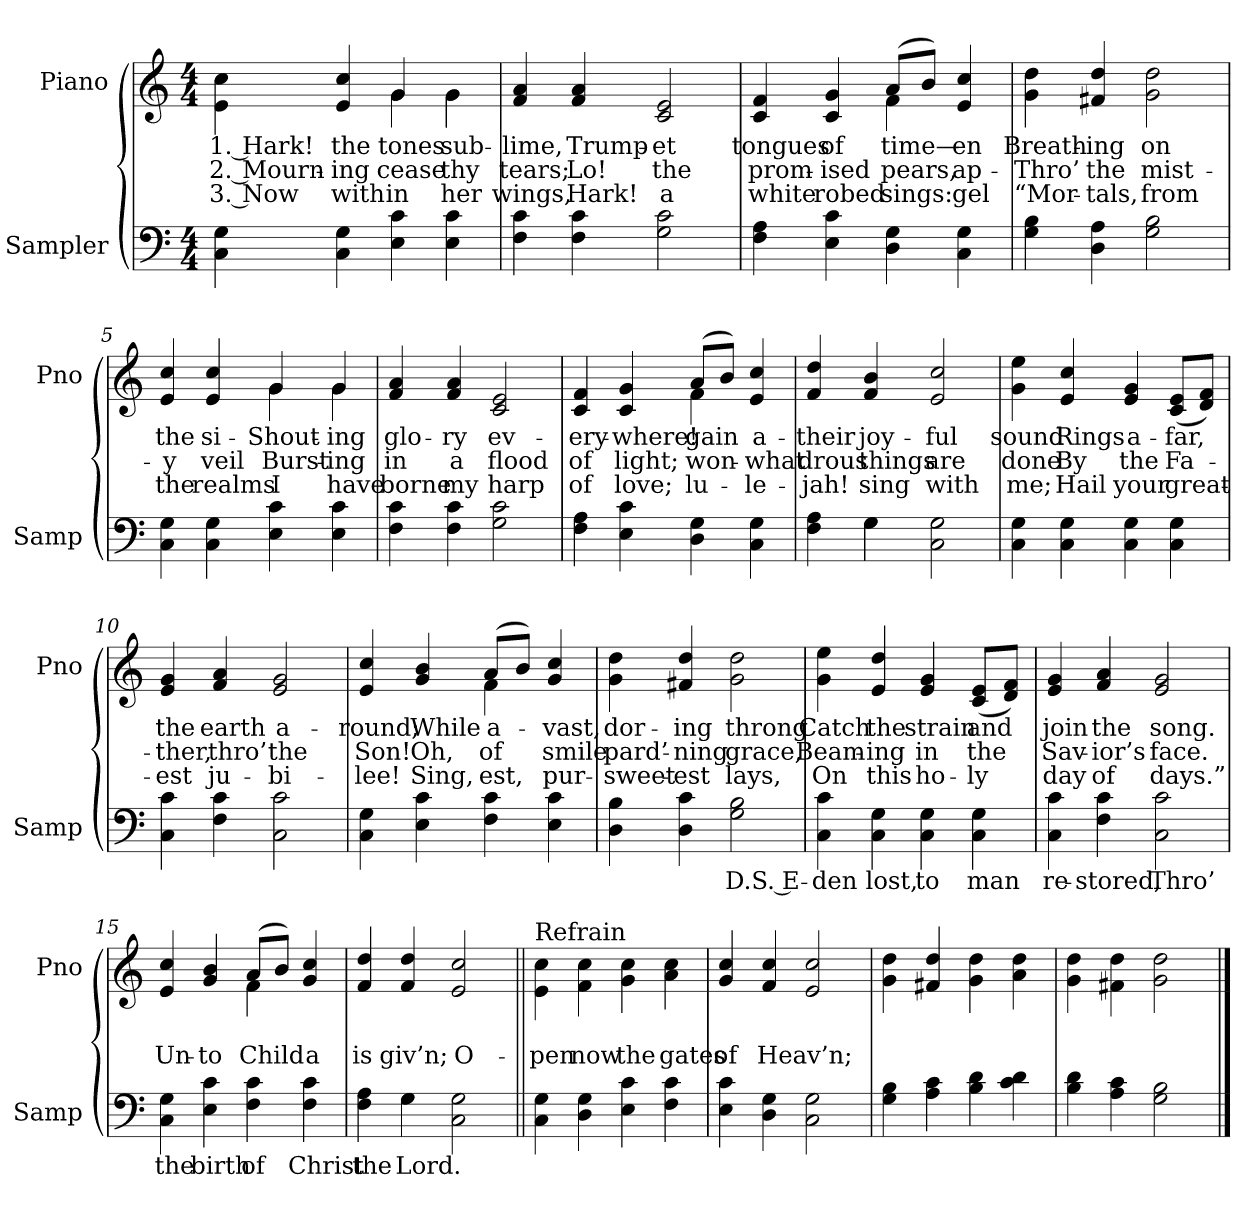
**kern	**text	**kern	**text	**text	**text
*part2	*part2	*part1	*part1	*part1	*part1
*staff2	*staff2	*staff1	*staff1	*staff1	*staff1
*I"Sampler	*	*I"Piano	*	*	*
*I'Samp	*	*I'Pno	*	*	*
*clefF4	*	*clefG2	*	*	*
*M4/4	*	*M4/4	*	*	*
=1	=1	=1	=1	=1	=1
*	*	*^	*	*	*
4C 4G	.	4e\ 4cc\	2ryy	1. Hark!	2. Mourn-	3. Now
4C 4G	.	4e 4cc	.	the	-ing	with
4E 4c	.	4g/	4g	tones	cease	in
4E 4c	.	4g\	4g	sub-	thy	her
*	*	*v	*v	*	*	*
=2	=2	=2	=2	=2	=2
4F 4c	.	4f 4a	-lime,	tears;	wings,
4F 4c	.	4f 4a	Trump-	Lo!	Hark!
2G 2c	.	2c 2e	-et	the	a
=3	=3	=3	=3	=3	=3
*	*	*^	*	*	*
4F 4A	.	4c 4f	2ryy	tongues	prom-	white
4E 4c	.	4c 4g	.	of	-ised	robed
4D 4G	.	(8a/L	4f	time—	-pears,	sings:
.	.	8b/J)	.	.	.	.
4C 4G	.	4e 4cc	4ryy	-en	ap-	-gel
*	*	*v	*v	*	*	*
=4	=4	=4	=4	=4	=4
4G 4B	.	4g 4dd	Breath-	Thro’	“Mor-
4D 4A	.	4f#X 4dd	-ing	the	-tals,
2G 2B	.	2g 2dd	on	mist-	from
=5	=5	=5	=5	=5	=5
*	*	*^	*	*	*
4C 4G	.	4e 4cc	2ryy	the	-y	the
4C 4G	.	4e 4cc	.	si-	veil	realms
4E 4c	.	4g/	4g	Shout-	Burst-	I
4E 4c	.	4g/	4g	-ing	-ing	have
*	*	*v	*v	*	*	*
=6	=6	=6	=6	=6	=6
4F 4c	.	4f 4a	glo-	in	borne
4F 4c	.	4f 4a	-ry	a	my
2G 2c	.	2c 2e	ev-	flood	harp
=7	=7	=7	=7	=7	=7
*	*	*^	*	*	*
4F 4A	.	4c 4f	2ryy	-ery-	of	of
4E 4c	.	4c 4g	.	-where!	light;	love;
4D 4G	.	(8a/L	4f	-gain	won-	-lu-
.	.	8b/J)	.	.	.	.
4C 4G	.	4e 4cc	4ryy	a-	what	-le-
*	*	*v	*v	*	*	*
=8	=8	=8	=8	=8	=8
*^	*	*	*	*	*
4F 4A	4ryy	.	4f 4dd	their	-drous	-jah!
4G\	4G	.	4f 4b	joy-	things	sing
2C 2G	2ryy	.	2e 2cc	-ful	are	with
*v	*v	*	*	*	*	*
=9	=9	=9	=9	=9	=9
4C 4G	.	4g 4ee	sound	done	me;
4C 4G	.	4e 4cc	Rings	By	Hail
4C 4G	.	4e 4g	a-	the	your
4C 4G	.	(8c/ 8e/L	-far,	Fa-	great-
.	.	8d/ 8f/J)	.	.	.
=10	=10	=10	=10	=10	=10
4C 4c	.	4e 4g	the	-ther,	-est
4F 4c	.	4f 4a	earth	thro’	ju-
2C 2c	.	2e 2g	a-	the	-bi-
=11	=11	=11	=11	=11	=11
*	*	*^	*	*	*
4C 4G	.	4e 4cc	2ryy	-round;	Son!	-lee!
4E 4c	.	4g 4b	.	While	Oh,	Sing,
4F 4c	.	(8a/L	4f	a-	of	-est,
.	.	8b/J)	.	.	.	.
4E 4c	.	4g 4cc	4ryy	vast,	smile	pur-
*	*	*v	*v	*	*	*
=12	=12	=12	=12	=12	=12
4D 4B	.	4g 4dd	-dor-	pard’-	sweet-
4D 4c	.	4f#X 4dd	-ing	-ning	-est
2G 2B	D.S. E-	2g 2dd	throng	grace,	lays,
=13	=13	=13	=13	=13	=13
4C 4c	-den	4g 4ee	Catch	Beam-	On
4C 4G	lost,	4e 4dd	the	-ing	this
4C 4G	to	4e 4g	strain	in	ho-
4C 4G	man	(8c/ 8e/L	and	the	-ly
.	.	8d/ 8f/J)	.	.	.
=14	=14	=14	=14	=14	=14
4C 4c	re-	4e 4g	join	Sav-	day
4F 4c	-stored,	4f 4a	the	-ior’s	of
2C 2c	Thro’	2e 2g	song.	face.	days.”
=15	=15	=15	=15	=15	=15
*	*	*^	*	*	*
4C 4G	the	4e 4cc	2ryy	.	Un-	.
4E 4c	birth	4g 4b	.	.	-to	.
4F 4c	of	(8a/L	4f	.	Child	.
.	.	8b/J)	.	.	.	.
4F 4c	Christ	4g 4cc	4ryy	.	a	.
*	*	*v	*v	*	*	*
=16	=16	=16	=16	=16	=16
*^	*	*	*	*	*
4F 4A	4ryy	the	4f 4dd	.	is	.
4G\	4G	Lord.	4f 4dd	.	giv’n;	.
2C 2G	2ryy	.	2e 2cc	.	O-	.
=17||	=17||	=17||	=17||	=17||	=17||	=17||
!	!	!	!LO:TX:t=Refrain	!	!	!
*v	*v	*	*	*	*	*
4C 4G	.	4e\ 4cc\	.	-pen	.
4D 4G	.	4f\ 4cc\	.	now	.
4E 4c	.	4g\ 4cc\	.	the	.
4F 4c	.	4a 4cc	.	gates	.
=18	=18	=18	=18	=18	=18
4E 4c	.	4g 4cc	.	of	.
4D 4G	.	4f 4cc	.	Heav’n;	.
2C 2G	.	2e 2cc	.	.	.
=19	=19	=19	=19	=19	=19
4G 4B	.	4g 4dd	.	.	.
4A 4c	.	4f#X 4dd	.	.	.
4B 4d	.	4g 4dd	.	.	.
4c 4d	.	4a 4dd	.	.	.
=20	=20	=20	=20	=20	=20
4B 4d	.	4g 4dd	.	.	.
4A 4c	.	4f#X\ 4dd\	.	.	.
2G 2B	.	2g 2dd	.	.	.
==	==	==	==	==	==
*-	*-	*-	*-	*-	*-
